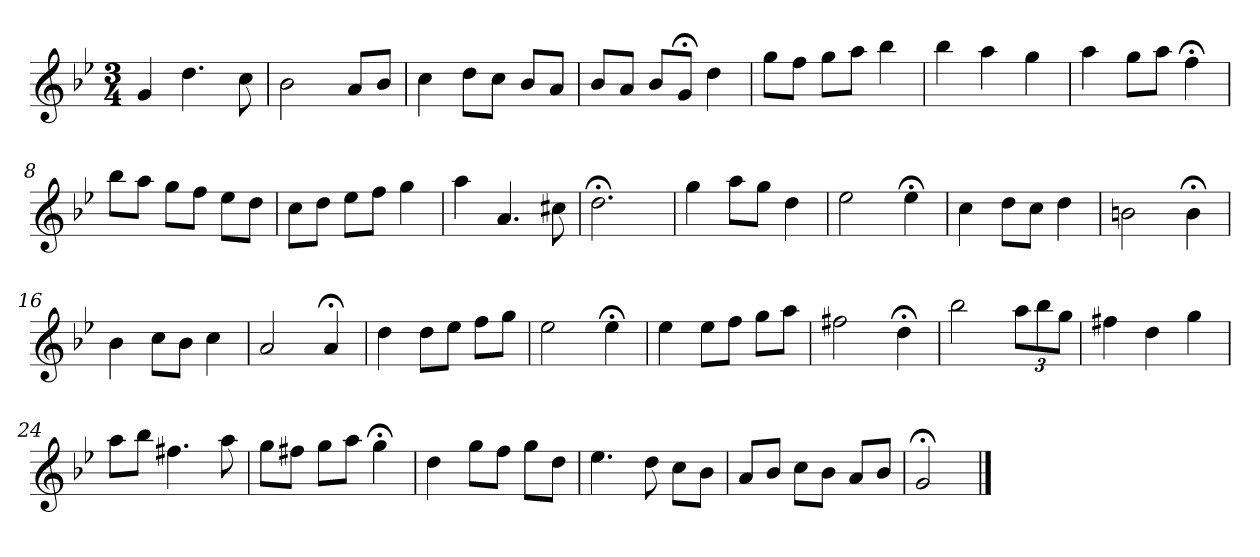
**kern
*part1
*staff1
*k[b-e-]
*g:
*M3/4
*MM120
=1
4g
4.dd
8cc
=2
2b-
8aL
8b-J
=3
4cc
8ddL
8ccJ
8b-L
8aJ
=4
8b-L
8aJ
8b-L
8g;<J
4dd
=5
8ggL
8ffJ
8ggL
8aaJ
4bb-
=6
4bb-
4aa
4gg
=7
4aa
8ggL
8aaJ
4ff;<
=8
8bb-L
8aaJ
8ggL
8ffJ
8ee-L
8ddJ
=9
8ccL
8ddJ
8ee-L
8ffJ
4gg
=10
4aa
4.a
8cc#X
=11
2.dd;<
=12
4gg
8aaL
8ggJ
4dd
=13
2ee-
4ee-;<
=14
4cc
8ddL
8ccJ
4dd
=15
2bn
4b;<
=16
4b-
8ccL
8b-J
4cc
=17
2a
4a;<
=18
4dd
8ddL
8ee-J
8ffL
8ggJ
=19
2ee-
4ee-;<
=20
4ee-
8ee-L
8ffJ
8ggL
8aaJ
=21
2ff#X
4dd;<
=22
2bb-
12aaL
12bb-
12ggJ
=23
4ff#X
4dd
4gg
=24
8aaL
8bb-J
4.ff#X
8aa
=25
8ggL
8ff#XJ
8ggL
8aaJ
4gg;<
=26
4dd
8ggL
8ffJ
8ggL
8ddJ
=27
4.ee-
8dd
8ccL
8b-J
=28
8aL
8b-J
8ccL
8b-J
8aL
8b-J
=29
2g;<
==
*-
